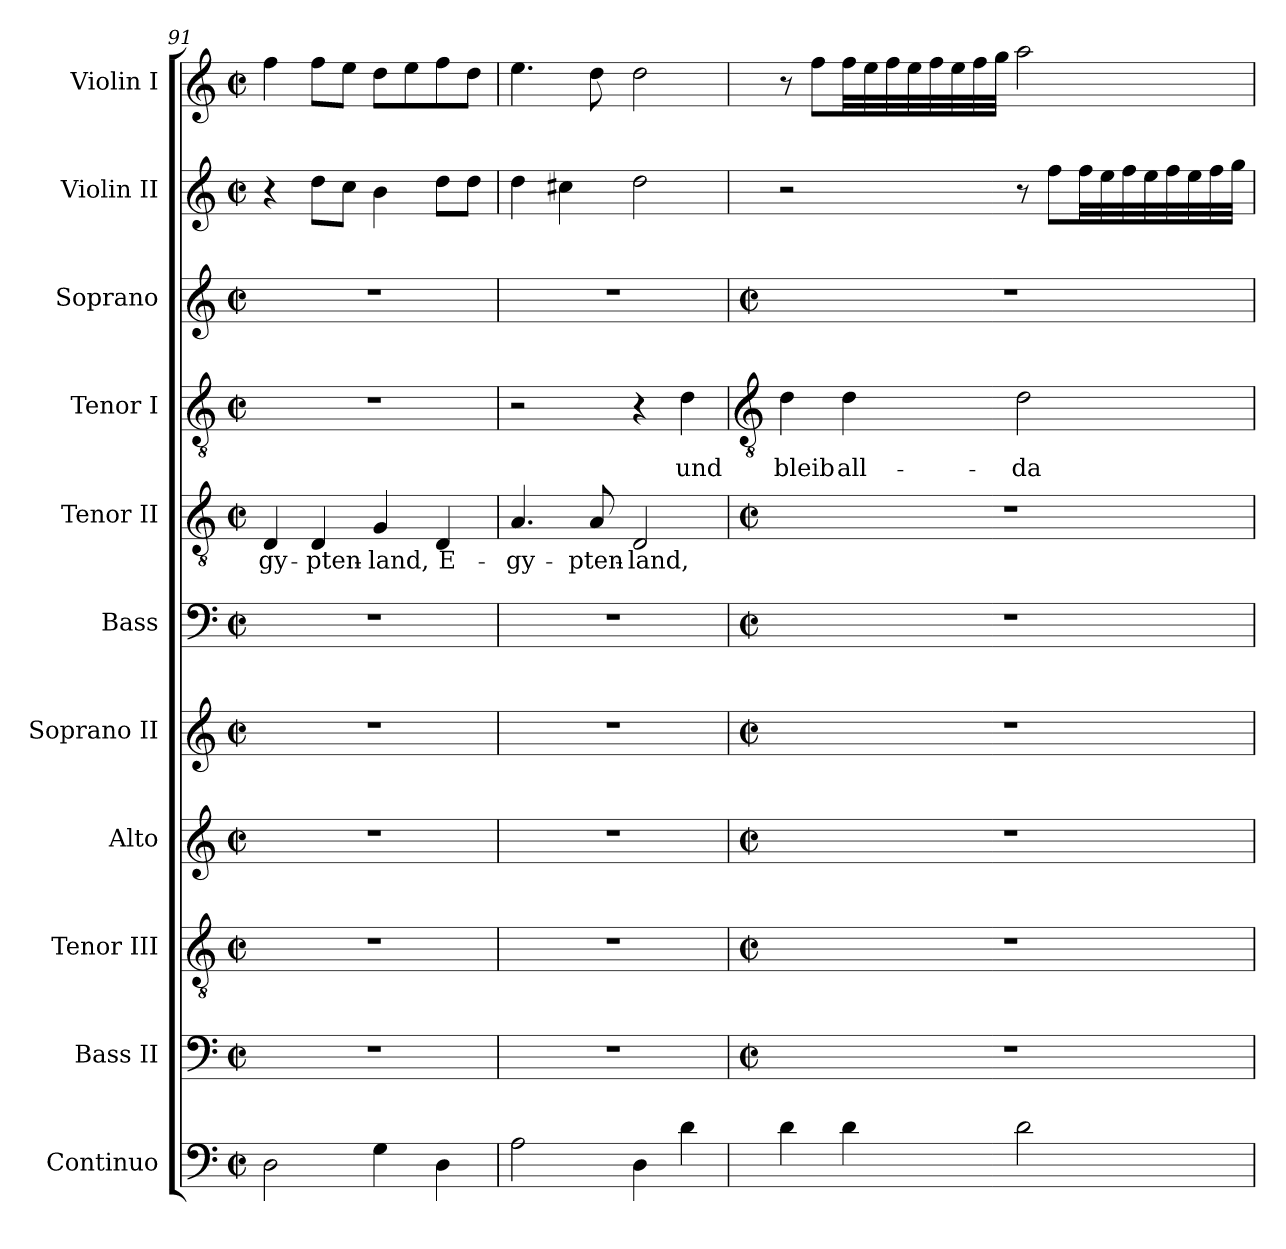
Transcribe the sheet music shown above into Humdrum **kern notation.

**kern	**kern	**kern	**kern	**kern	**kern	**kern	**text	**kern	**text	**kern	**kern	**kern
*part11	*part10	*part9	*part8	*part7	*part6	*part5	*part5	*part4	*part4	*part3	*part2	*part1
*staff11	*staff10	*staff9	*staff8	*staff7	*staff6	*staff5	*staff5	*staff4	*staff4	*staff3	*staff2	*staff1
*I"Continuo	*I"Bass II	*I"Tenor III	*I"Alto	*I"Soprano II	*I"Bass	*I"Tenor II	*	*I"Tenor I	*	*I"Soprano	*I"Violin II	*I"Violin I
*	*I'B	*I'T	*I'A	*I'S	*I'B	*I'T II	*	*I'T I	*	*I'S	*I'Vln	*I'Vln
*clefF4	*clefF4	*clefGv2	*clefG2	*clefG2	*clefF4	*clefGv2	*	*clefGv2	*	*clefG2	*clefG2	*clefG2
*k[]	*k[]	*k[]	*k[]	*k[]	*k[]	*k[]	*	*k[]	*	*k[]	*k[]	*k[]
*C:	*C:	*C:	*C:	*C:	*C:	*C:	*	*C:	*	*C:	*C:	*C:
*M2/2	*M2/2	*M2/2	*M2/2	*M2/2	*M2/2	*M2/2	*	*M2/2	*	*M2/2	*M2/2	*M2/2
*met(c|)	*met(c|)	*met(c|)	*met(c|)	*met(c|)	*met(c|)	*met(c|)	*	*met(c|)	*	*met(c|)	*met(c|)	*met(c|)
=91	=91	=91	=91	=91	=91	=91	=91	=91	=91	=91	=91	=91
!	!	!	!	!	!	!	!LO:LY:b	!	!	!	!	!
2D	1r	1r	1r	1r	1r	4D	-gy-	1r	.	1r	4r	4ff
!	!	!	!	!	!	!	!LO:LY:b	!	!	!	!	!
.	.	.	.	.	.	4D	-pten-	.	.	.	8ddL	8ffL
.	.	.	.	.	.	.	.	.	.	.	8ccJ	8eeJ
!	!	!	!	!	!	!	!LO:LY:b	!	!	!	!	!
4G	.	.	.	.	.	4G	-land,	.	.	.	4b	8ddL
.	.	.	.	.	.	.	.	.	.	.	.	8ee
!	!	!	!	!	!	!	!LO:LY:b	!	!	!	!	!
4D	.	.	.	.	.	4D	E-	.	.	.	8ddL	8ff
.	.	.	.	.	.	.	.	.	.	.	8ddJ	8ddJ
=92	=92	=92	=92	=92	=92	=92	=92	=92	=92	=92	=92	=92
!	!	!	!	!	!	!	!LO:LY:b	!	!	!	!	!
2A	1r	1r	1r	1r	1r	4.A	-gy-	2r	.	1r	4dd	4.ee
.	.	.	.	.	.	.	.	.	.	.	4cc#X	.
!	!	!	!	!	!	!	!LO:LY:b	!	!	!	!	!
.	.	.	.	.	.	8A	-pten-	.	.	.	.	8dd
!	!	!	!	!	!	!	!LO:LY:b	!	!	!	!	!
4D	.	.	.	.	.	2D	-land,	4r	.	.	2dd	2dd
!	!	!	!	!	!	!	!	!	!LO:LY:b	!	!	!
4d	.	.	.	.	.	.	.	4d	und	.	.	.
!!LO:LB:g=z
=93	=93	=93	=93	=93	=93	=93	=93	=93	=93	=93	=93	=93
*	*	*	*	*	*	*	*	*clefGv2	*	*	*	*
*	*M2/2	*M2/2	*M2/2	*M2/2	*M2/2	*M2/2	*	*	*	*M2/2	*	*
*	*met(c|)	*met(c|)	*met(c|)	*met(c|)	*met(c|)	*met(c|)	*	*	*	*met(c|)	*	*
!	!	!	!	!	!	!	!	!	!LO:LY:b	!	!	!
4d	1r	1r	1r	1r	1r	1r	.	4d	bleib	1r	2r	8r
.	.	.	.	.	.	.	.	.	.	.	.	8ffL
!	!	!	!	!	!	!	!	!	!LO:LY:b	!	!	!
4d	.	.	.	.	.	.	.	4d	all-	.	.	32ffLL
.	.	.	.	.	.	.	.	.	.	.	.	32ee
.	.	.	.	.	.	.	.	.	.	.	.	32ff
.	.	.	.	.	.	.	.	.	.	.	.	32ee
.	.	.	.	.	.	.	.	.	.	.	.	32ff
.	.	.	.	.	.	.	.	.	.	.	.	32ee
.	.	.	.	.	.	.	.	.	.	.	.	32ff
.	.	.	.	.	.	.	.	.	.	.	.	32ggJJJ
!	!	!	!	!	!	!	!	!	!LO:LY:b	!	!	!
2d	.	.	.	.	.	.	.	2d	-da	.	8r	2aa
.	.	.	.	.	.	.	.	.	.	.	8ffL	.
.	.	.	.	.	.	.	.	.	.	.	32ffLL	.
.	.	.	.	.	.	.	.	.	.	.	32ee	.
.	.	.	.	.	.	.	.	.	.	.	32ff	.
.	.	.	.	.	.	.	.	.	.	.	32ee	.
.	.	.	.	.	.	.	.	.	.	.	32ff	.
.	.	.	.	.	.	.	.	.	.	.	32ee	.
.	.	.	.	.	.	.	.	.	.	.	32ff	.
.	.	.	.	.	.	.	.	.	.	.	32ggJJJ	.
=	=	=	=	=	=	=	=	=	=	=	=	=
*-	*-	*-	*-	*-	*-	*-	*-	*-	*-	*-	*-	*-
